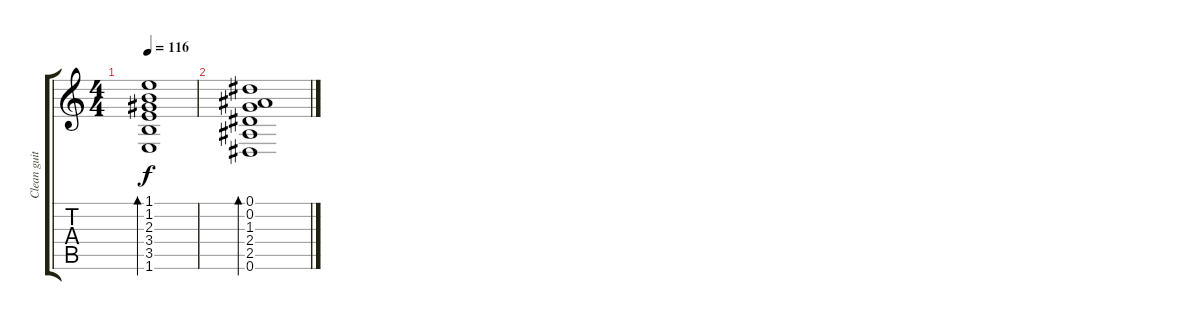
\track ("Clean guitar 1" "Clean guit") {instrument acousticguitarsteel}
\staff {score tabs}
\tuning (Eb4 Bb3 Gb3 Db3 Ab2 Eb2) {hide}
\ts (4 4)
\tempo 116
\clef g2
\ks c
(1.1 1.2 2.3 3.4 3.5 1.6).1{bd 60 dy f} |
(0.1 0.2 1.3 2.4 2.5 0.6).1{bd 60}
